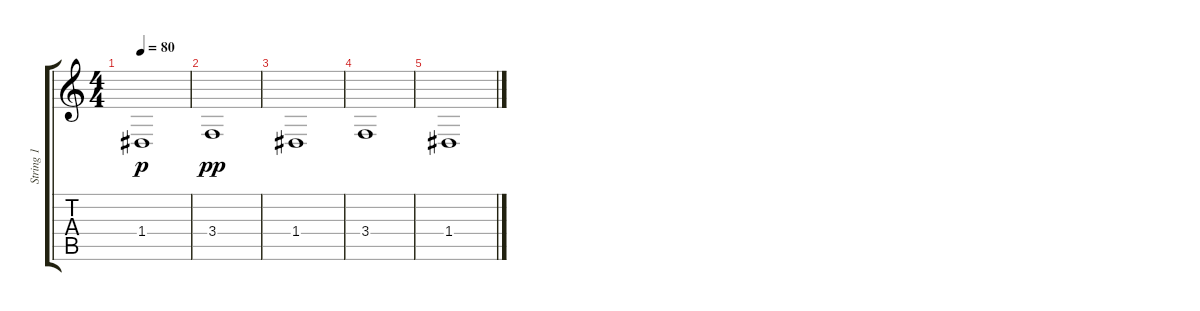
\track ("String 1" "String 1") {instrument stringensemble1}
\staff {score tabs}
\tuning (E4 B3 G3 D3 A2 E2) {hide}
\ts (4 4)
\tempo 80
\clef g2
\ks c
1.4.1{dy p} |
3.4.1{dy pp} |
1.4.1 |
3.4.1 |
1.4.1
